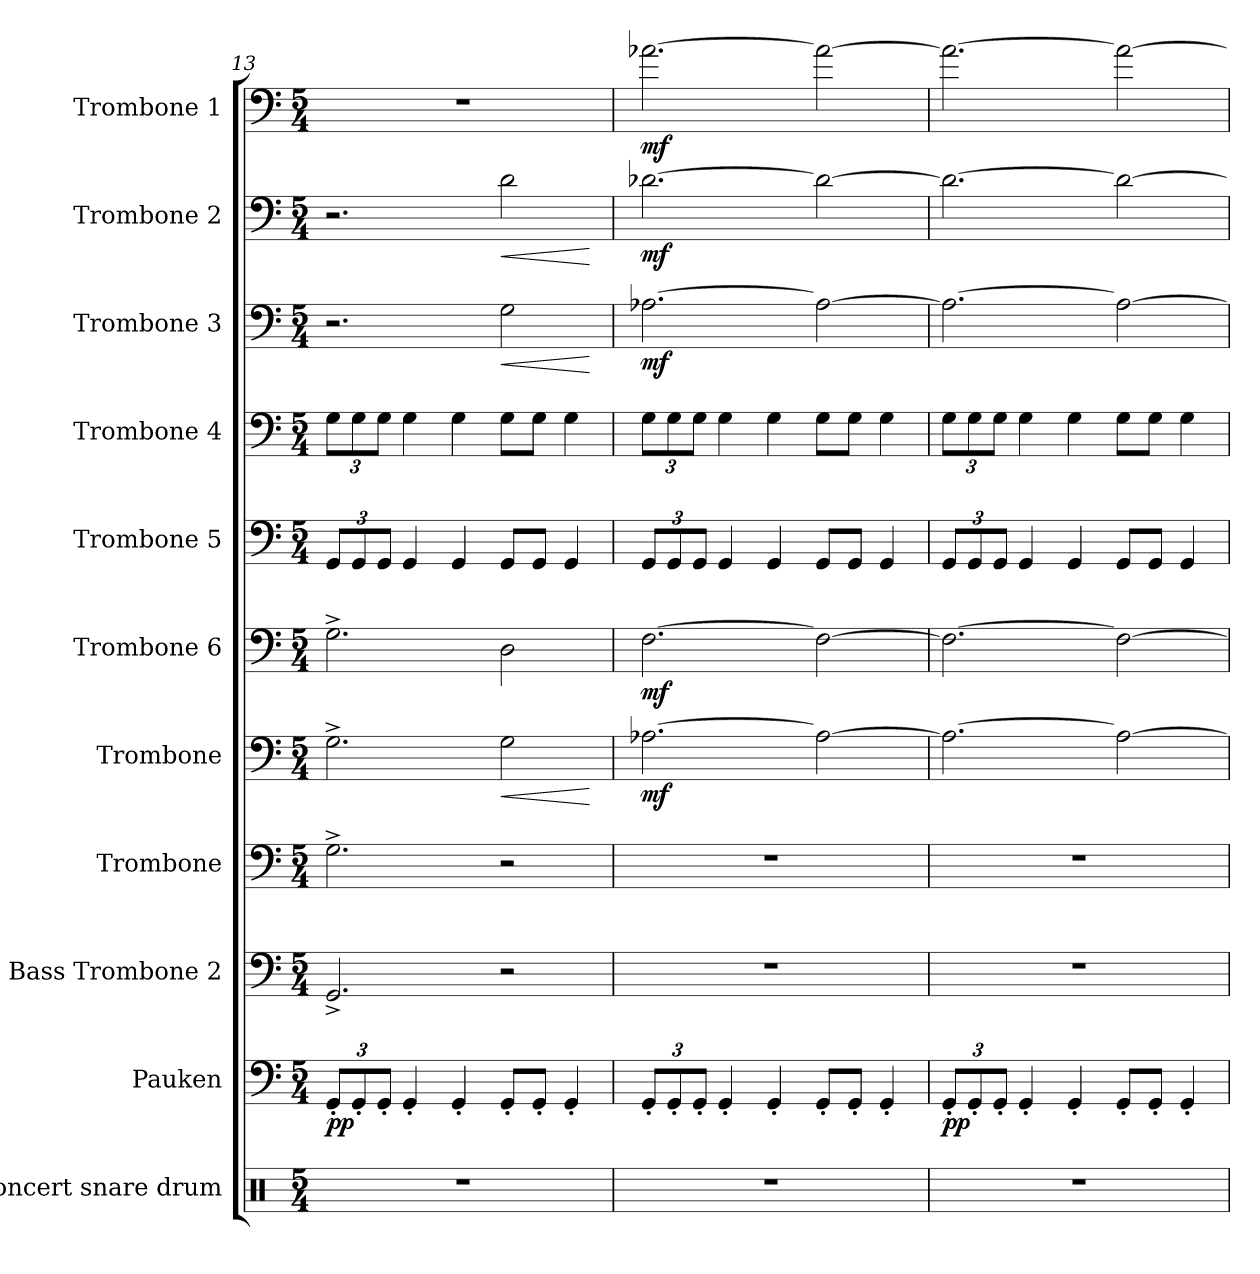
**kern	**kern	**dynam	**kern	**kern	**kern	**dynam	**kern	**dynam	**kern	**kern	**kern	**dynam	**kern	**dynam	**kern	**dynam
*part11	*part10	*part10	*part9	*part8	*part7	*part7	*part6	*part6	*part5	*part4	*part3	*part3	*part2	*part2	*part1	*part1
*staff11	*staff10	*staff10	*staff9	*staff8	*staff7	*staff7	*staff6	*staff6	*staff5	*staff4	*staff3	*staff3	*staff2	*staff2	*staff1	*staff1
*I"Concert snare drum	*I"Pauken	*	*I"Bass Trombone 2	*I"Trombone	*I"Trombone	*	*I"Trombone 6	*	*I"Trombone 5	*I"Trombone 4	*I"Trombone 3	*	*I"Trombone 2	*	*I"Trombone 1	*
*I'Con. sn.	*I'Pauk.	*	*I'Bass Tbn. 2	*	*I'Tbn. 7	*	*I'Tbn. 6	*	*I'Tbn. 5	*I'Tbn. 4	*I'Tbn. 3	*	*I'Tbn. 2	*	*I'Tbn. 1	*
*clefX	*clefF4	*	*clefF4	*clefF4	*clefF4	*	*clefF4	*	*clefF4	*clefF4	*clefF4	*	*clefF4	*	*clefF4	*
*k[]	*k[]	*	*k[]	*k[]	*k[]	*	*k[]	*	*k[]	*k[]	*k[]	*	*k[]	*	*k[]	*
*M5/4	*M5/4	*	*M5/4	*M5/4	*M5/4	*	*M5/4	*	*M5/4	*M5/4	*M5/4	*	*M5/4	*	*M5/4	*
*	*	*	*	*	*	*	*	*	*Xbrackettup	*Xbrackettup	*	*	*	*	*	*
=13	=13	=13	=13	=13	=13	=13	=13	=13	=13	=13	=13	=13	=13	=13	=13	=13
!	!	!LO:DY:b	!	!	!	!	!	!	!	!	!	!	!	!	!	!
4%5r	12GG'/L	pp	2.GG^/	2.G^\	2.G^\	.	2.G^\	.	12GG/L	12G\L	2.r	.	2.r	.	4%5r	.
.	12GG'/	.	.	.	.	.	.	.	12GG/	12G\	.	.	.	.	.	.
.	12GG'/J	.	.	.	.	.	.	.	12GG/J	12G\J	.	.	.	.	.	.
.	4GG'/	.	.	.	.	.	.	.	4GG/	4G\	.	.	.	.	.	.
.	4GG'/	.	.	.	.	.	.	.	4GG/	4G\	.	.	.	.	.	.
!	!	!	!	!	!	!LO:HP:b	!	!	!	!	!	!LO:HP:b	!	!LO:HP:b	!	!
.	8GG'/L	.	2r	2r	2G\	<	2D\	.	8GG/L	8G\L	2G\	<	2d\	<	.	.
.	8GG'/J	.	.	.	.	.	.	.	8GG/J	8G\J	.	.	.	.	.	.
.	4GG'/	.	.	.	.	.	.	.	4GG/	4G\	.	.	.	.	.	.
.	.	.	.	.	.	[	.	.	.	.	.	[	.	[	.	.
=14	=14	=14	=14	=14	=14	=14	=14	=14	=14	=14	=14	=14	=14	=14	=14	=14
!	!	!LO:DY:b	!	!	!	!	!	!	!	!	!	!	!	!	!	!
!	!	!LO:DY:n=1:b	!	!	!	!LO:DY:b	!	!LO:DY:b	!	!	!	!LO:DY:b	!	!LO:DY:b	!	!LO:DY:b
4%5r	12GG'/L	mf other-dynamics	4%5r	4%5r	[2.A-X\	mf	[2.F\	mf	12GG/L	12G\L	[2.A-X\	mf	[2.d-X\	mf	[2.a-X\	mf
.	12GG'/	.	.	.	.	.	.	.	12GG/	12G\	.	.	.	.	.	.
.	12GG'/J	.	.	.	.	.	.	.	12GG/J	12G\J	.	.	.	.	.	.
.	4GG'/	.	.	.	.	.	.	.	4GG/	4G\	.	.	.	.	.	.
.	4GG'/	.	.	.	.	.	.	.	4GG/	4G\	.	.	.	.	.	.
.	8GG'/L	.	.	.	2A-\_	.	2F\_	.	8GG/L	8G\L	2A-\_	.	2d-\_	.	2a-\_	.
.	8GG'/J	.	.	.	.	.	.	.	8GG/J	8G\J	.	.	.	.	.	.
.	4GG'/	.	.	.	.	.	.	.	4GG/	4G\	.	.	.	.	.	.
!!LO:PB:g=z
=15	=15	=15	=15	=15	=15	=15	=15	=15	=15	=15	=15	=15	=15	=15	=15	=15
!	!	!LO:DY:b	!	!	!	!	!	!	!	!	!	!	!	!	!	!
4%5r	12GG'/L	pp	4%5r	4%5r	2.A-\_	.	2.F\_	.	12GG/L	12G\L	2.A-\_	.	2.d-\_	.	2.a-\_	.
.	12GG'/	.	.	.	.	.	.	.	12GG/	12G\	.	.	.	.	.	.
.	12GG'/J	.	.	.	.	.	.	.	12GG/J	12G\J	.	.	.	.	.	.
.	4GG'/	.	.	.	.	.	.	.	4GG/	4G\	.	.	.	.	.	.
.	4GG'/	.	.	.	.	.	.	.	4GG/	4G\	.	.	.	.	.	.
.	8GG'/L	.	.	.	2A-\_	.	2F\_	.	8GG/L	8G\L	2A-\_	.	2d-\_	.	2a-\_	.
.	8GG'/J	.	.	.	.	.	.	.	8GG/J	8G\J	.	.	.	.	.	.
.	4GG'/	.	.	.	.	.	.	.	4GG/	4G\	.	.	.	.	.	.
=	=	=	=	=	=	=	=	=	=	=	=	=	=	=	=	=
*-	*-	*-	*-	*-	*-	*-	*-	*-	*-	*-	*-	*-	*-	*-	*-	*-
